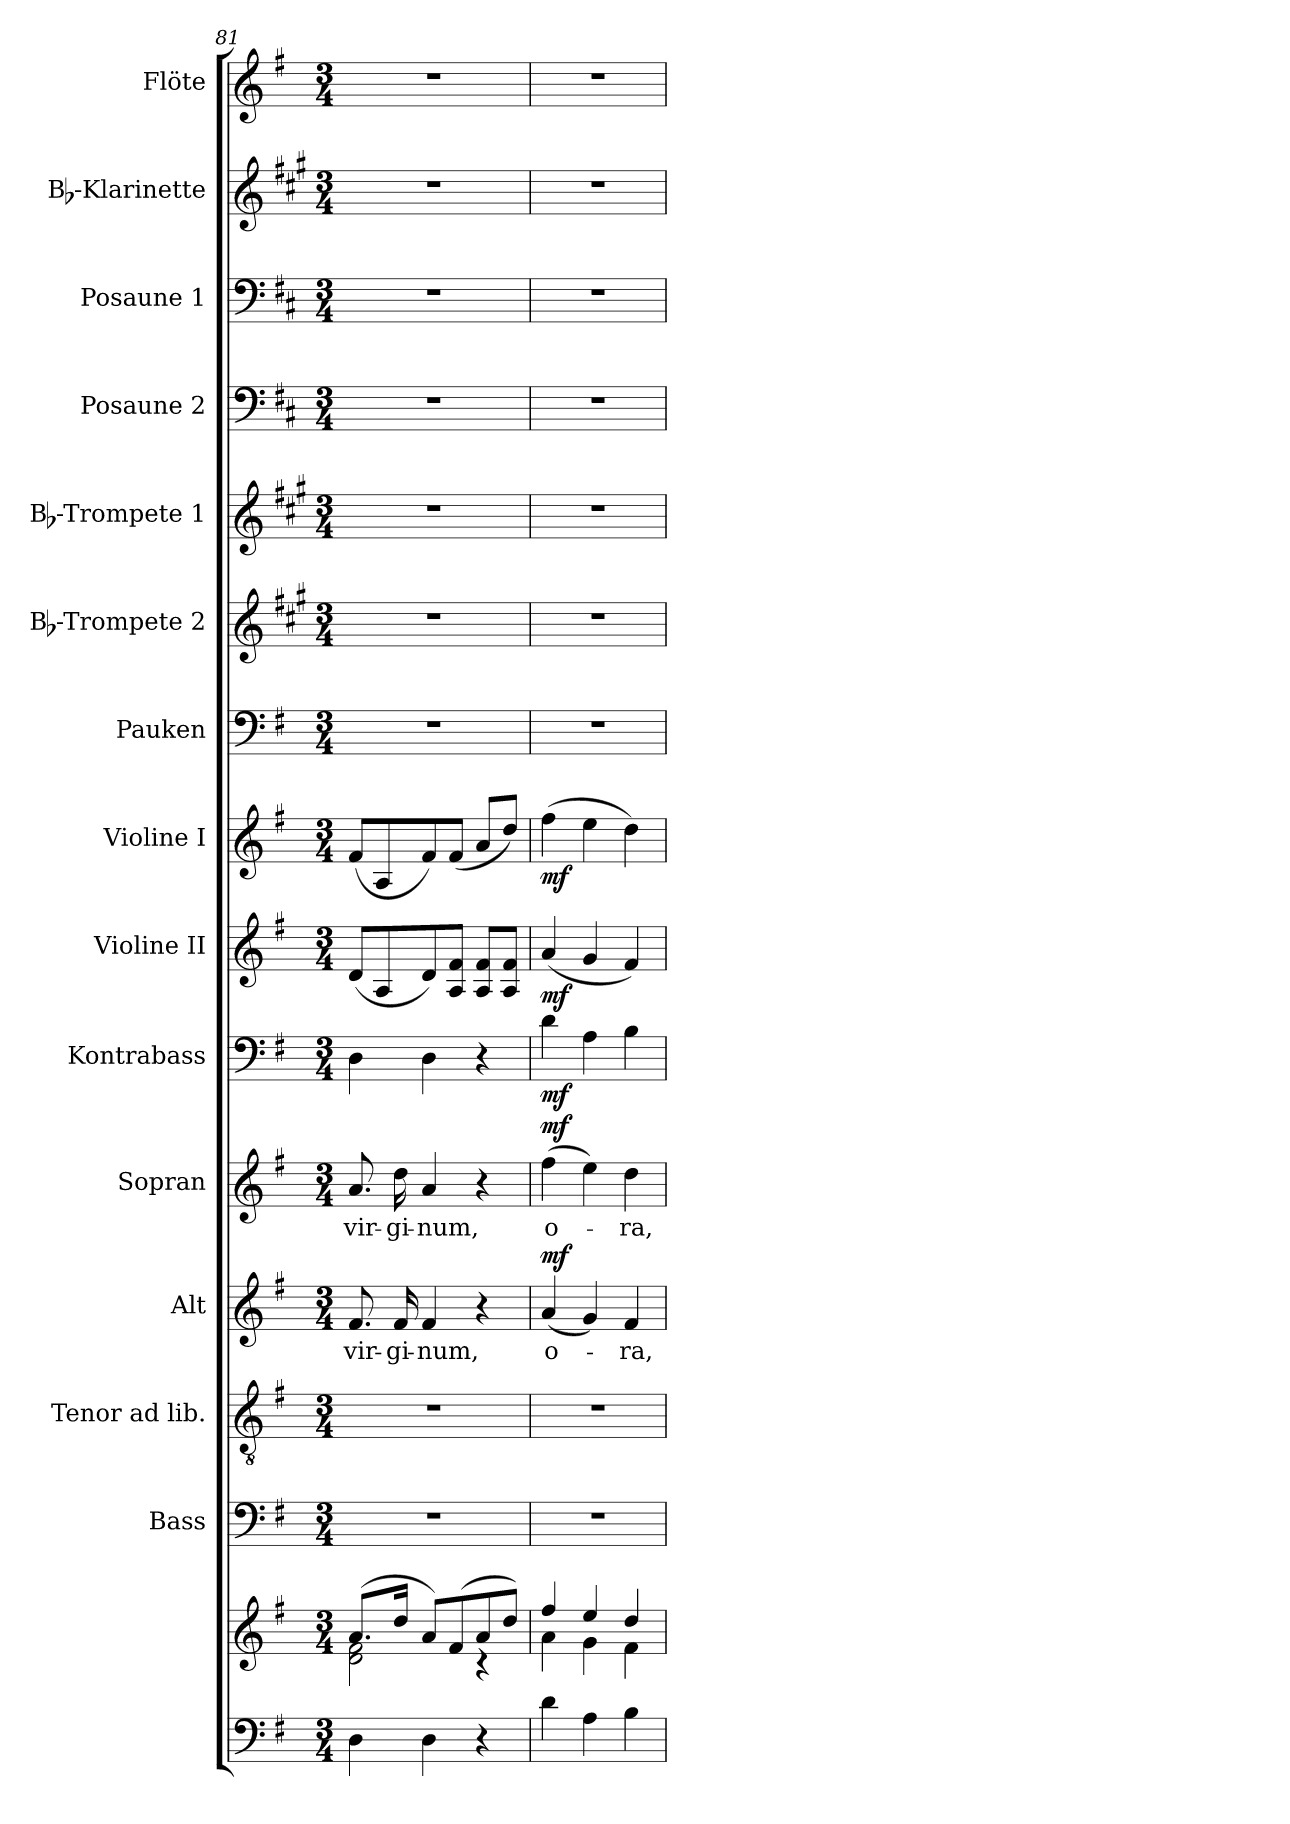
**kern	**kern	**kern	**kern	**kern	**text	**dynam	**kern	**text	**dynam	**kern	**dynam	**kern	**dynam	**kern	**dynam	**kern	**kern	**kern	**kern	**kern	**kern	**kern
*part15	*part15	*part14	*part13	*part12	*part12	*part12	*part11	*part11	*part11	*part10	*part10	*part9	*part9	*part8	*part8	*part7	*part6	*part5	*part4	*part3	*part2	*part1
*staff16	*staff15	*staff14	*staff13	*staff12	*staff12	*staff12	*staff11	*staff11	*staff11	*staff10	*staff10	*staff9	*staff9	*staff8	*staff8	*staff7	*staff6	*staff5	*staff4	*staff3	*staff2	*staff1
*	*	*I"Bass	*I"Tenor ad lib.	*I"Alt	*	*	*I"Sopran	*	*	*I"Kontrabass	*	*I"Violine II	*	*I"Violine I	*	*I"Pauken	*I"Bb-Trompete 2	*I"Bb-Trompete 1	*I"Posaune 2	*I"Posaune 1	*I"Bb-Klarinette	*I"Flöte
*	*	*I'B.	*I'T.	*I'A.	*	*	*I'S.	*	*	*I'Kb.	*	*I'Vl. II	*	*I'Vl. I	*	*I'Pk.	*I'Bb Trp. 2	*I'Bb Trp. 1	*I'Pos. 2	*I'Pos. 1	*I'Bb Kl.	*I'Fl.
*clefF4	*clefG2	*clefF4	*clefGv2	*clefG2	*	*	*clefG2	*	*	*clefF4	*	*clefG2	*	*clefG2	*	*clefF4	*clefG2	*clefG2	*clefF4	*clefF4	*clefG2	*clefG2
*	*	*	*	*	*	*	*	*	*	*ITrd7c12	*	*	*	*	*	*	*ITrd1c2	*ITrd1c2	*ITrd4c7	*ITrd4c7	*ITrd1c2	*
*k[f#]	*k[f#]	*k[f#]	*k[f#]	*k[f#]	*	*	*k[f#]	*	*	*k[f#]	*	*k[f#]	*	*k[f#]	*	*k[f#]	*k[f#]	*k[f#]	*k[f#]	*k[f#]	*k[f#]	*k[f#]
*G:	*G:	*G:	*G:	*G:	*	*	*G:	*	*	*G:	*	*G:	*	*G:	*	*G:	*G:	*G:	*G:	*G:	*G:	*G:
*M3/4	*M3/4	*M3/4	*M3/4	*M3/4	*	*	*M3/4	*	*	*M3/4	*	*M3/4	*	*M3/4	*	*M3/4	*M3/4	*M3/4	*M3/4	*M3/4	*M3/4	*M3/4
=81	=81	=81	=81	=81	=81	=81	=81	=81	=81	=81	=81	=81	=81	=81	=81	=81	=81	=81	=81	=81	=81	=81
*	*^	*	*	*	*	*	*	*	*	*	*	*	*	*	*	*	*	*	*	*	*	*
!	!	!	!	!	!	!LO:LY:b	!	!	!LO:LY:b	!	!	!	!	!	!	!	!	!	!	!	!	!	!
4D\	(>8.a/L	2d\ 2f#\	2.r	2.r	8.f#/	vir-	.	8.a/	vir-	.	4DD\	.	(<8d/L	.	(<8f#/L	.	2.r	2.r	2.r	2.r	2.r	2.r	2.r
.	.	.	.	.	.	.	.	.	.	.	.	.	8A/	.	8A/	.	.	.	.	.	.	.	.
!	!	!	!	!	!	!LO:LY:b	!	!	!LO:LY:b	!	!	!	!	!	!	!	!	!	!	!	!	!	!
.	16dd/Jk	.	.	.	16f#/	-gi-	.	16dd\	-gi-	.	.	.	.	.	.	.	.	.	.	.	.	.	.
!	!	!	!	!	!	!LO:LY:b	!	!	!LO:LY:b	!	!	!	!	!	!	!	!	!	!	!	!	!	!
4D\	8a/L)	.	.	.	4f#/	-num,	.	4a/	-num,	.	4DD\	.	8d/)	.	8f#/)	.	.	.	.	.	.	.	.
.	(>8f#/	.	.	.	.	.	.	.	.	.	.	.	8A/ 8f#/J	.	(<8f#/J	.	.	.	.	.	.	.	.
4r	8a/	4rc	.	.	4r	.	.	4r	.	.	4r	.	8A/ 8f#/L	.	8a/L	.	.	.	.	.	.	.	.
.	8dd/J)	.	.	.	.	.	.	.	.	.	.	.	8A/ 8f#/J	.	8dd/J)	.	.	.	.	.	.	.	.
!!LO:PB:g=z
=82	=82	=82	=82	=82	=82	=82	=82	=82	=82	=82	=82	=82	=82	=82	=82	=82	=82	=82	=82	=82	=82	=82	=82
!	!	!	!	!	!	!LO:LY:b	!LO:DY:a	!	!LO:LY:b	!LO:DY:a	!	!LO:DY:b	!	!LO:DY:b	!	!LO:DY:b	!	!	!	!	!	!	!
4d\	4ff#/	4a\	2.r	2.r	(<4a/	o-	mf	(>4ff#\	o-	mf	4D\	mf	(<4a/	mf	(>4ff#\	mf	2.r	2.r	2.r	2.r	2.r	2.r	2.r
4A\	4ee/	4g\	.	.	4g/)	.	.	4ee\)	.	.	4AA\	.	4g/	.	4ee\	.	.	.	.	.	.	.	.
!	!	!	!	!	!	!LO:LY:b	!	!	!LO:LY:b	!	!	!	!	!	!	!	!	!	!	!	!	!	!
4B\	4dd/	4f#\	.	.	4f#/	-ra,	.	4dd\	-ra,	.	4BB\	.	4f#/)	.	4dd\)	.	.	.	.	.	.	.	.
*	*v	*v	*	*	*	*	*	*	*	*	*	*	*	*	*	*	*	*	*	*	*	*	*
=	=	=	=	=	=	=	=	=	=	=	=	=	=	=	=	=	=	=	=	=	=	=
*-	*-	*-	*-	*-	*-	*-	*-	*-	*-	*-	*-	*-	*-	*-	*-	*-	*-	*-	*-	*-	*-	*-
